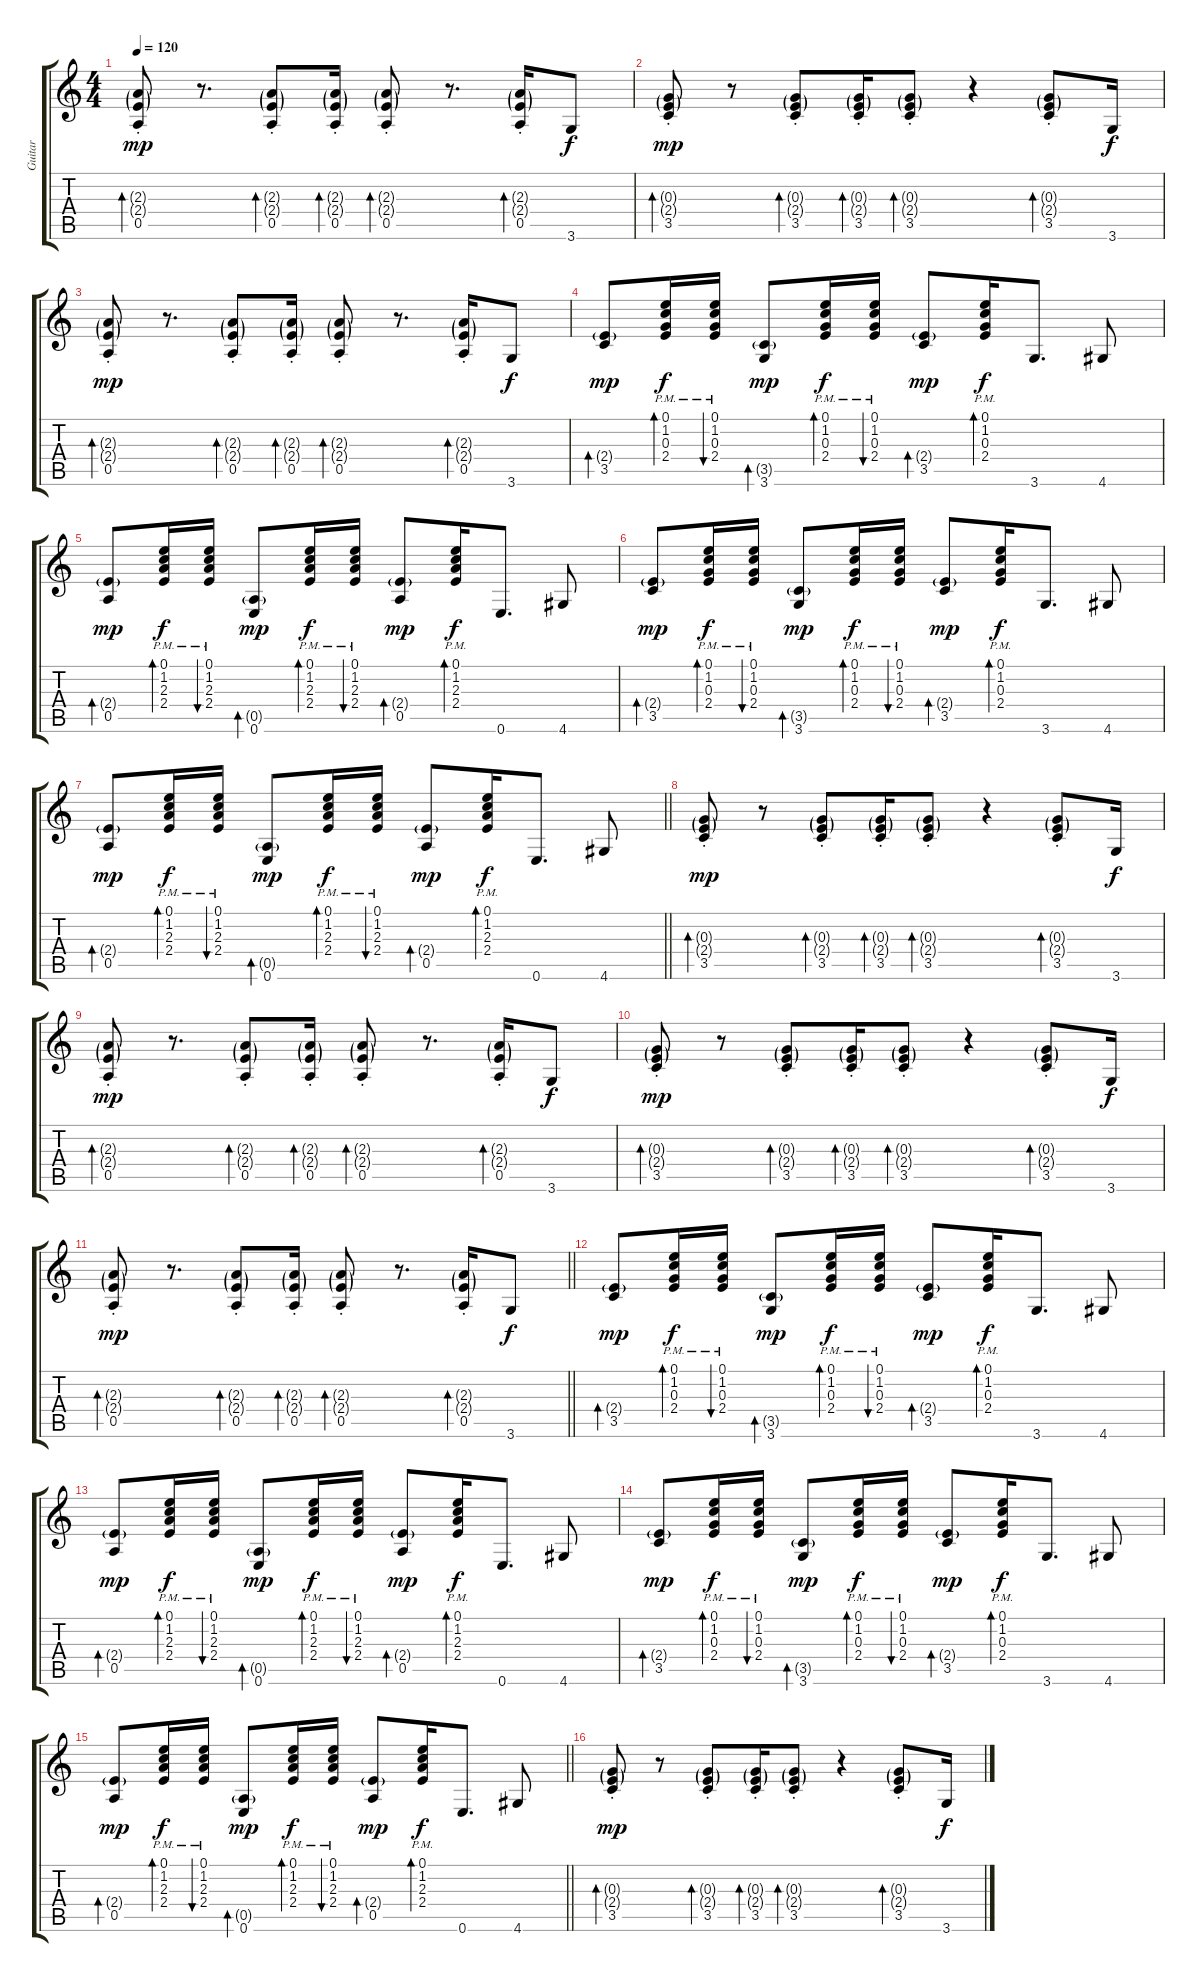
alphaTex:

\track ("Guitar" "Guitar") {instrument acousticguitarnylon}
\staff {score tabs}
\tuning (E4 B3 G3 D3 A2 E2) {hide}
\ts (4 4)
\tempo 120
\clef g2
\ks c
(2.3{g} 2.4{g st} 0.5).8{bd 60 dy mp} r.8{d} (2.3{g} 2.4{g st} 0.5).8{bd 60} (2.3{g} 2.4{g st} 0.5).16{bd 60} (2.3{g} 2.4{g st} 0.5).8{bd 60} r.8{d} (2.3{g} 2.4{g st} 0.5).16{bd 60} 3.6.8{dy f} |
(0.3{g} 2.4{g st} 3.5).8{bd 60 dy mp} r.8 (0.3{g} 2.4{g st} 3.5).8{bd 60} (0.3{g} 2.4{g st} 3.5).16{bd 60} (0.3{g} 2.4{g st} 3.5).8{bd 60} r.4 (0.3{g} 2.4{g st} 3.5).8{bd 60} 3.6.16{dy f} |
(2.3{g} 2.4{g st} 0.5).8{bd 60 dy mp} r.8{d} (2.3{g} 2.4{g st} 0.5).8{bd 60} (2.3{g} 2.4{g st} 0.5).16{bd 60} (2.3{g} 2.4{g st} 0.5).8{bd 60} r.8{d} (2.3{g} 2.4{g st} 0.5).16{bd 60} 3.6.8{dy f} |
(2.4{g} 3.5).8{bd 60 dy mp} (0.1{pm} 1.2{pm} 0.3{pm} 2.4{pm}).16{bd 60 dy f} (0.1{pm} 1.2{pm} 0.3{pm} 2.4{pm}).16{bu 60} (3.5{g} 3.6).8{bd 60 dy mp} (0.1{pm} 1.2{pm} 0.3{pm} 2.4{pm}).16{bd 60 dy f} (0.1{pm} 1.2{pm} 0.3{pm} 2.4{pm}).16{bu 60} (2.4{g} 3.5).8{bd 60 dy mp} (0.1{pm} 1.2{pm} 0.3{pm} 2.4{pm}).16{bd 60 dy f} 3.6.8{d} 4.6.8 |
(2.4{g} 0.5).8{bd 60 dy mp} (0.1{pm} 1.2{pm} 2.3{pm} 2.4{pm}).16{bd 60 dy f} (0.1{pm} 1.2{pm} 2.3{pm} 2.4{pm}).16{bu 60} (0.5{g} 0.6).8{bd 60 dy mp} (0.1{pm} 1.2{pm} 2.3{pm} 2.4{pm}).16{bd 60 dy f} (0.1{pm} 1.2{pm} 2.3{pm} 2.4{pm}).16{bu 60} (2.4{g} 0.5).8{bd 60 dy mp} (0.1{pm} 1.2{pm} 2.3{pm} 2.4{pm}).16{bd 60 dy f} 0.6.8{d} 4.6.8 |
(2.4{g} 3.5).8{bd 60 dy mp} (0.1{pm} 1.2{pm} 0.3{pm} 2.4{pm}).16{bd 60 dy f} (0.1{pm} 1.2{pm} 0.3{pm} 2.4{pm}).16{bu 60} (3.5{g} 3.6).8{bd 60 dy mp} (0.1{pm} 1.2{pm} 0.3{pm} 2.4{pm}).16{bd 60 dy f} (0.1{pm} 1.2{pm} 0.3{pm} 2.4{pm}).16{bu 60} (2.4{g} 3.5).8{bd 60 dy mp} (0.1{pm} 1.2{pm} 0.3{pm} 2.4{pm}).16{bd 60 dy f} 3.6.8{d} 4.6.8 |
\barLineRight lightlight
(2.4{g} 0.5).8{bd 60 dy mp} (0.1{pm} 1.2{pm} 2.3{pm} 2.4{pm}).16{bd 60 dy f} (0.1{pm} 1.2{pm} 2.3{pm} 2.4{pm}).16{bu 60} (0.5{g} 0.6).8{bd 60 dy mp} (0.1{pm} 1.2{pm} 2.3{pm} 2.4{pm}).16{bd 60 dy f} (0.1{pm} 1.2{pm} 2.3{pm} 2.4{pm}).16{bu 60} (2.4{g} 0.5).8{bd 60 dy mp} (0.1{pm} 1.2{pm} 2.3{pm} 2.4{pm}).16{bd 60 dy f} 0.6.8{d} 4.6.8 |
(0.3{g} 2.4{g st} 3.5).8{bd 60 dy mp} r.8 (0.3{g} 2.4{g st} 3.5).8{bd 60} (0.3{g} 2.4{g st} 3.5).16{bd 60} (0.3{g} 2.4{g st} 3.5).8{bd 60} r.4 (0.3{g} 2.4{g st} 3.5).8{bd 60} 3.6.16{dy f} |
(2.3{g} 2.4{g st} 0.5).8{bd 60 dy mp} r.8{d} (2.3{g} 2.4{g st} 0.5).8{bd 60} (2.3{g} 2.4{g st} 0.5).16{bd 60} (2.3{g} 2.4{g st} 0.5).8{bd 60} r.8{d} (2.3{g} 2.4{g st} 0.5).16{bd 60} 3.6.8{dy f} |
(0.3{g} 2.4{g st} 3.5).8{bd 60 dy mp} r.8 (0.3{g} 2.4{g st} 3.5).8{bd 60} (0.3{g} 2.4{g st} 3.5).16{bd 60} (0.3{g} 2.4{g st} 3.5).8{bd 60} r.4 (0.3{g} 2.4{g st} 3.5).8{bd 60} 3.6.16{dy f} |
\barLineRight lightlight
(2.3{g} 2.4{g st} 0.5).8{bd 60 dy mp} r.8{d} (2.3{g} 2.4{g st} 0.5).8{bd 60} (2.3{g} 2.4{g st} 0.5).16{bd 60} (2.3{g} 2.4{g st} 0.5).8{bd 60} r.8{d} (2.3{g} 2.4{g st} 0.5).16{bd 60} 3.6.8{dy f} |
(2.4{g} 3.5).8{bd 60 dy mp} (0.1{pm} 1.2{pm} 0.3{pm} 2.4{pm}).16{bd 60 dy f} (0.1{pm} 1.2{pm} 0.3{pm} 2.4{pm}).16{bu 60} (3.5{g} 3.6).8{bd 60 dy mp} (0.1{pm} 1.2{pm} 0.3{pm} 2.4{pm}).16{bd 60 dy f} (0.1{pm} 1.2{pm} 0.3{pm} 2.4{pm}).16{bu 60} (2.4{g} 3.5).8{bd 60 dy mp} (0.1{pm} 1.2{pm} 0.3{pm} 2.4{pm}).16{bd 60 dy f} 3.6.8{d} 4.6.8 |
(2.4{g} 0.5).8{bd 60 dy mp} (0.1{pm} 1.2{pm} 2.3{pm} 2.4{pm}).16{bd 60 dy f} (0.1{pm} 1.2{pm} 2.3{pm} 2.4{pm}).16{bu 60} (0.5{g} 0.6).8{bd 60 dy mp} (0.1{pm} 1.2{pm} 2.3{pm} 2.4{pm}).16{bd 60 dy f} (0.1{pm} 1.2{pm} 2.3{pm} 2.4{pm}).16{bu 60} (2.4{g} 0.5).8{bd 60 dy mp} (0.1{pm} 1.2{pm} 2.3{pm} 2.4{pm}).16{bd 60 dy f} 0.6.8{d} 4.6.8 |
(2.4{g} 3.5).8{bd 60 dy mp} (0.1{pm} 1.2{pm} 0.3{pm} 2.4{pm}).16{bd 60 dy f} (0.1{pm} 1.2{pm} 0.3{pm} 2.4{pm}).16{bu 60} (3.5{g} 3.6).8{bd 60 dy mp} (0.1{pm} 1.2{pm} 0.3{pm} 2.4{pm}).16{bd 60 dy f} (0.1{pm} 1.2{pm} 0.3{pm} 2.4{pm}).16{bu 60} (2.4{g} 3.5).8{bd 60 dy mp} (0.1{pm} 1.2{pm} 0.3{pm} 2.4{pm}).16{bd 60 dy f} 3.6.8{d} 4.6.8 |
\barLineRight lightlight
(2.4{g} 0.5).8{bd 60 dy mp} (0.1{pm} 1.2{pm} 2.3{pm} 2.4{pm}).16{bd 60 dy f} (0.1{pm} 1.2{pm} 2.3{pm} 2.4{pm}).16{bu 60} (0.5{g} 0.6).8{bd 60 dy mp} (0.1{pm} 1.2{pm} 2.3{pm} 2.4{pm}).16{bd 60 dy f} (0.1{pm} 1.2{pm} 2.3{pm} 2.4{pm}).16{bu 60} (2.4{g} 0.5).8{bd 60 dy mp} (0.1{pm} 1.2{pm} 2.3{pm} 2.4{pm}).16{bd 60 dy f} 0.6.8{d} 4.6.8 |
(0.3{g} 2.4{g st} 3.5).8{bd 60 dy mp} r.8 (0.3{g} 2.4{g st} 3.5).8{bd 60} (0.3{g} 2.4{g st} 3.5).16{bd 60} (0.3{g} 2.4{g st} 3.5).8{bd 60} r.4 (0.3{g} 2.4{g st} 3.5).8{bd 60} 3.6.16{dy f}
